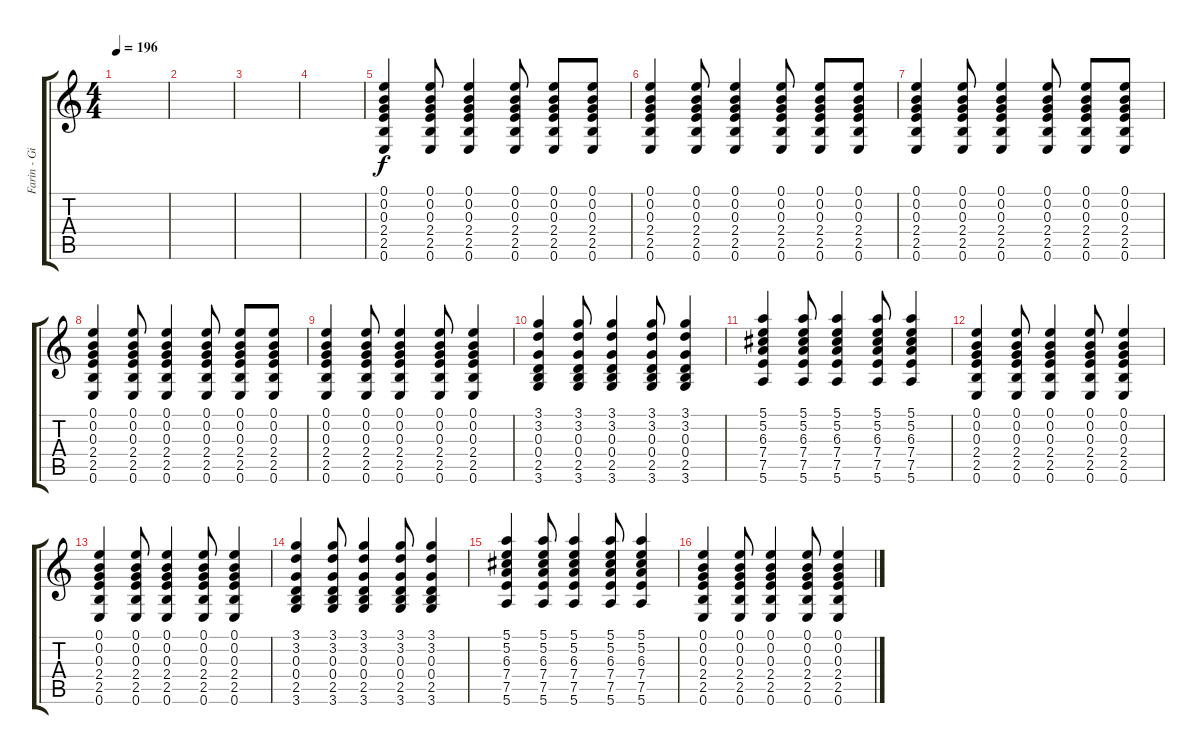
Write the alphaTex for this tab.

\track ("Farin - Gitarre (Akustik)" "Farin - Gi") {instrument acousticguitarsteel}
\staff {score tabs}
\tuning (E4 B3 G3 D3 A2 E2) {hide}
\ts (4 4)
\tempo 196
\clef g2
\ks c
|
|
|
|
(0.1 0.2 0.3 2.4 2.5 0.6).4 (0.1 0.2 0.3 2.4 2.5 0.6).8 (0.1 0.2 0.3 2.4 2.5 0.6).4 (0.1 0.2 0.3 2.4 2.5 0.6).8 (0.1 0.2 0.3 2.4 2.5 0.6).8 (0.1 0.2 0.3 2.4 2.5 0.6).8 |
(0.1 0.2 0.3 2.4 2.5 0.6).4 (0.1 0.2 0.3 2.4 2.5 0.6).8 (0.1 0.2 0.3 2.4 2.5 0.6).4 (0.1 0.2 0.3 2.4 2.5 0.6).8 (0.1 0.2 0.3 2.4 2.5 0.6).8 (0.1 0.2 0.3 2.4 2.5 0.6).8 |
(0.1 0.2 0.3 2.4 2.5 0.6).4 (0.1 0.2 0.3 2.4 2.5 0.6).8 (0.1 0.2 0.3 2.4 2.5 0.6).4 (0.1 0.2 0.3 2.4 2.5 0.6).8 (0.1 0.2 0.3 2.4 2.5 0.6).8 (0.1 0.2 0.3 2.4 2.5 0.6).8 |
(0.1 0.2 0.3 2.4 2.5 0.6).4 (0.1 0.2 0.3 2.4 2.5 0.6).8 (0.1 0.2 0.3 2.4 2.5 0.6).4 (0.1 0.2 0.3 2.4 2.5 0.6).8 (0.1 0.2 0.3 2.4 2.5 0.6).8 (0.1 0.2 0.3 2.4 2.5 0.6).8 |
(0.1 0.2 0.3 2.4 2.5 0.6).4 (0.1 0.2 0.3 2.4 2.5 0.6).8 (0.1 0.2 0.3 2.4 2.5 0.6).4 (0.1 0.2 0.3 2.4 2.5 0.6).8 (0.1 0.2 0.3 2.4 2.5 0.6).4 |
(3.1 3.2 0.3 0.4 2.5 3.6).4 (3.1 3.2 0.3 0.4 2.5 3.6).8 (3.1 3.2 0.3 0.4 2.5 3.6).4 (3.1 3.2 0.3 0.4 2.5 3.6).8 (3.1 3.2 0.3 0.4 2.5 3.6).4 |
(5.1 5.2 6.3 7.4 7.5 5.6).4 (5.1 5.2 6.3 7.4 7.5 5.6).8 (5.1 5.2 6.3 7.4 7.5 5.6).4 (5.1 5.2 6.3 7.4 7.5 5.6).8 (5.1 5.2 6.3 7.4 7.5 5.6).4 |
(0.1 0.2 0.3 2.4 2.5 0.6).4 (0.1 0.2 0.3 2.4 2.5 0.6).8 (0.1 0.2 0.3 2.4 2.5 0.6).4 (0.1 0.2 0.3 2.4 2.5 0.6).8 (0.1 0.2 0.3 2.4 2.5 0.6).4 |
(0.1 0.2 0.3 2.4 2.5 0.6).4 (0.1 0.2 0.3 2.4 2.5 0.6).8 (0.1 0.2 0.3 2.4 2.5 0.6).4 (0.1 0.2 0.3 2.4 2.5 0.6).8 (0.1 0.2 0.3 2.4 2.5 0.6).4 |
(3.1 3.2 0.3 0.4 2.5 3.6).4 (3.1 3.2 0.3 0.4 2.5 3.6).8 (3.1 3.2 0.3 0.4 2.5 3.6).4 (3.1 3.2 0.3 0.4 2.5 3.6).8 (3.1 3.2 0.3 0.4 2.5 3.6).4 |
(5.1 5.2 6.3 7.4 7.5 5.6).4 (5.1 5.2 6.3 7.4 7.5 5.6).8 (5.1 5.2 6.3 7.4 7.5 5.6).4 (5.1 5.2 6.3 7.4 7.5 5.6).8 (5.1 5.2 6.3 7.4 7.5 5.6).4 |
(0.1 0.2 0.3 2.4 2.5 0.6).4 (0.1 0.2 0.3 2.4 2.5 0.6).8 (0.1 0.2 0.3 2.4 2.5 0.6).4 (0.1 0.2 0.3 2.4 2.5 0.6).8 (0.1 0.2 0.3 2.4 2.5 0.6).4
